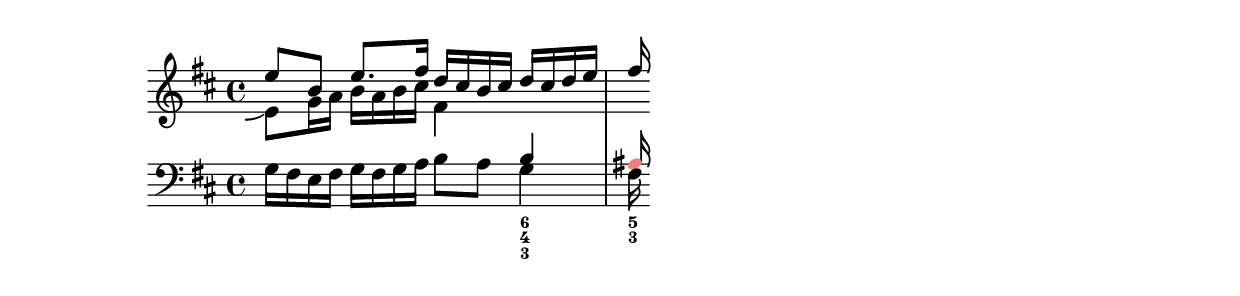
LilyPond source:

\language "english"
\include "lily/helper.ly"

global = {\key d \major \time 4/4}

soprano = \relative { \voiceOne
e''8 b e8. fs16 d16 cs b cs d cs d e |	% mm.1
fs					% mm.2
}

alto = \relative { \voiceTwo
\brokenTie  #UP #-1.2 #-1.7
e'8 g16 a b a b cs fs,4
\change Staff = "lower"
\stemUp
b, |				% mm.1
\flag
as16				% mm.2
}

bass    = \relative { \voiceTwo
g16 fs e fs g fs g a b8 a g4 |	% mm.1
fs16				% mm.2
}

harmony = \figures {
s2. <6 4 3>4 |	% mm.1
<5 3>16		% mm.2
}

\score {
    \new PianoStaff <<
        \override PianoStaff.SystemStartBrace.collapse-height = #20
        \override Score.SystemStartBar.collapse-height = #20
        \new Staff = "upper" << \global \bar "" \clef treble \new Voice { \soprano } \new Voice { \alto } >>
        \new Staff = "lower" << \global \bar "" \clef bass  \new Voice { \bass }  \harmony >>
    >>

    \layout {
        \context {
            \Score
            \override SpacingSpanner spacing-increment = 0.75
        }
    }
}
